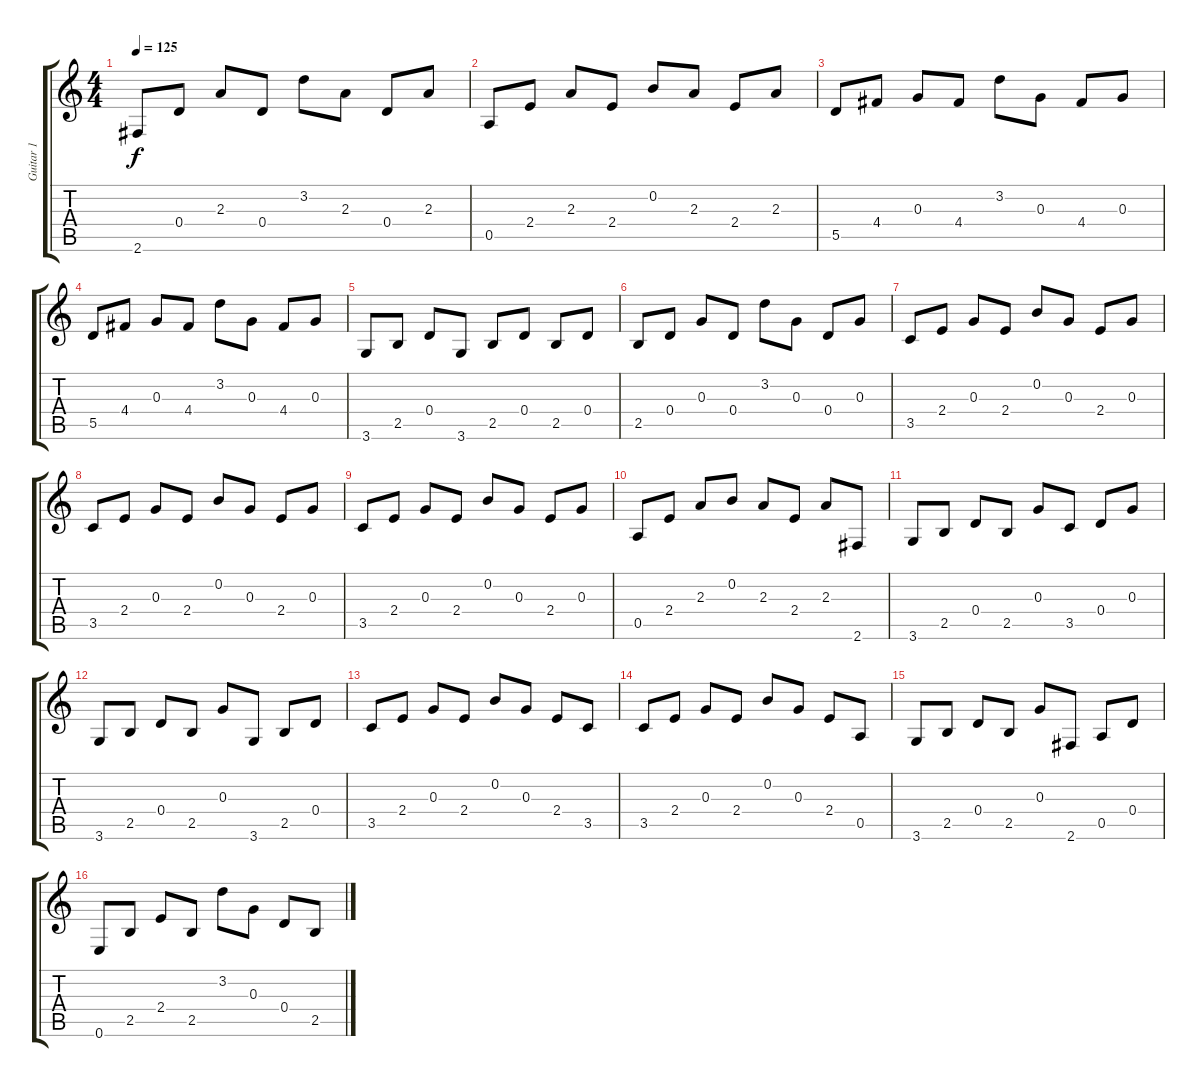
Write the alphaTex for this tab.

\track ("Guitar 1" "Guitar 1") {instrument acousticguitarsteel}
\staff {score tabs}
\tuning (E4 B3 G3 D3 A2 E2) {hide}
\ts (4 4)
\tempo 125
\clef g2
\ks c
2.6.8{dy f} 0.4.8 2.3.8 0.4.8 3.2.8 2.3.8 0.4.8 2.3.8 |
0.5.8 2.4.8 2.3.8 2.4.8 0.2.8 2.3.8 2.4.8 2.3.8 |
5.5.8 4.4.8 0.3.8 4.4.8 3.2.8 0.3.8 4.4.8 0.3.8 |
5.5.8 4.4.8 0.3.8 4.4.8 3.2.8 0.3.8 4.4.8 0.3.8 |
3.6.8 2.5.8 0.4.8 3.6.8 2.5.8 0.4.8 2.5.8 0.4.8 |
2.5.8 0.4.8 0.3.8 0.4.8 3.2.8 0.3.8 0.4.8 0.3.8 |
3.5.8 2.4.8 0.3.8 2.4.8 0.2.8 0.3.8 2.4.8 0.3.8 |
3.5.8 2.4.8 0.3.8 2.4.8 0.2.8 0.3.8 2.4.8 0.3.8 |
3.5.8 2.4.8 0.3.8 2.4.8 0.2.8 0.3.8 2.4.8 0.3.8 |
0.5.8 2.4.8 2.3.8 0.2.8 2.3.8 2.4.8 2.3.8 2.6.8 |
3.6.8 2.5.8 0.4.8 2.5.8 0.3.8 3.5.8 0.4.8 0.3.8 |
3.6.8 2.5.8 0.4.8 2.5.8 0.3.8 3.6.8 2.5.8 0.4.8 |
3.5.8 2.4.8 0.3.8 2.4.8 0.2.8 0.3.8 2.4.8 3.5.8 |
3.5.8 2.4.8 0.3.8 2.4.8 0.2.8 0.3.8 2.4.8 0.5.8 |
3.6.8 2.5.8 0.4.8 2.5.8 0.3.8 2.6.8 0.5.8 0.4.8 |
0.6.8 2.5.8 2.4.8 2.5.8 3.2.8 0.3.8 0.4.8 2.5.8
